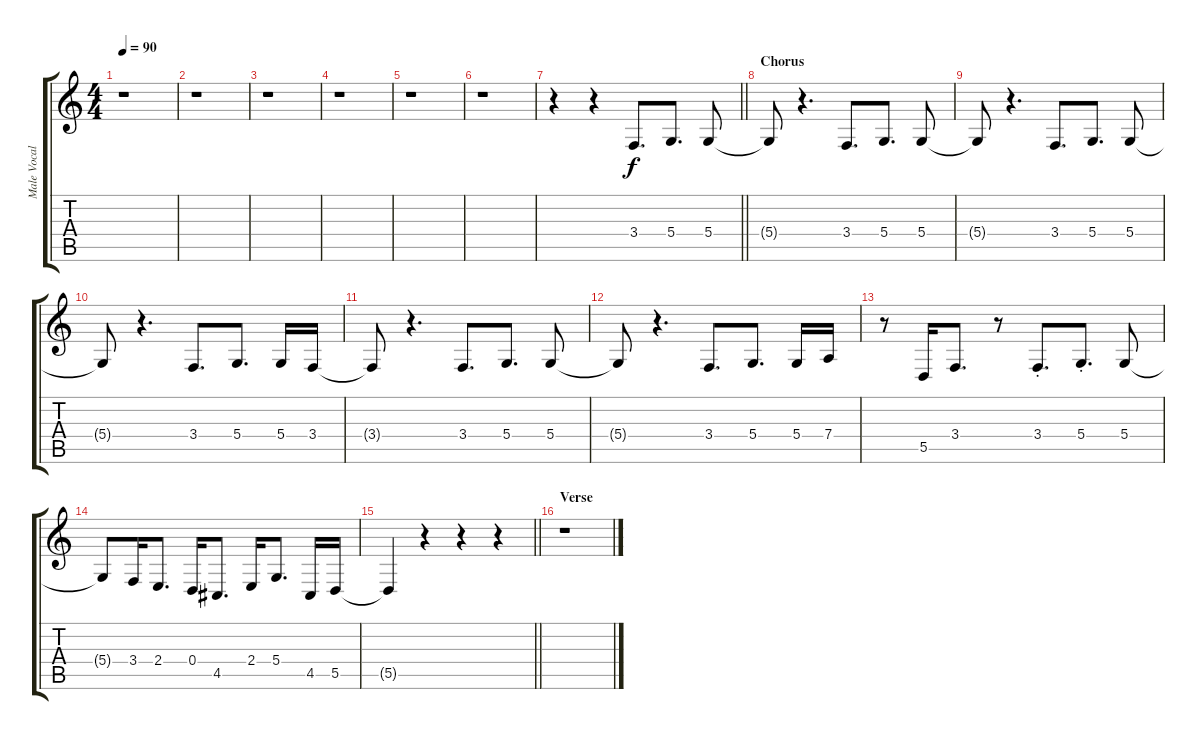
\track ("Male Vocals" "Male Vocal") {instrument flute}
\staff {score tabs}
\tuning (E4 B3 G3 D3 A2 E2) {hide}
\ts (4 4)
\tempo 90
\clef g2
\ks c
r.1{dy f} |
r.1 |
r.1 |
r.1 |
r.1 |
r.1 |
\barLineRight lightlight
r.4 r.4 3.4.8{d} 5.4.8{d} 5.4.8 |
\section ("" "Chorus")
5.4{t}.8 r.4{d} 3.4.8{d} 5.4.8{d} 5.4.8 |
5.4{t}.8 r.4{d} 3.4.8{d} 5.4.8{d} 5.4.8 |
5.4{t}.8 r.4{d} 3.4.8{d} 5.4.8{d} 5.4.16 3.4.16 |
3.4{t}.8 r.4{d} 3.4.8{d} 5.4.8{d} 5.4.8 |
5.4{t}.8 r.4{d} 3.4.8{d} 5.4.8{d} 5.4.16 7.4.16 |
r.8 5.5.16 3.4.8{d} r.8 3.4{st}.8{d} 5.4{st}.8{d} 5.4.8 |
5.4{t}.8 3.4.16 2.4.8{d} 0.4.16 4.5.8{d} 2.4.16 5.4.8{d} 4.5.16 5.5.16 |
\barLineRight lightlight
5.5{t}.4 r.4 r.4 r.4 |
\section ("" "Verse")
r.1
